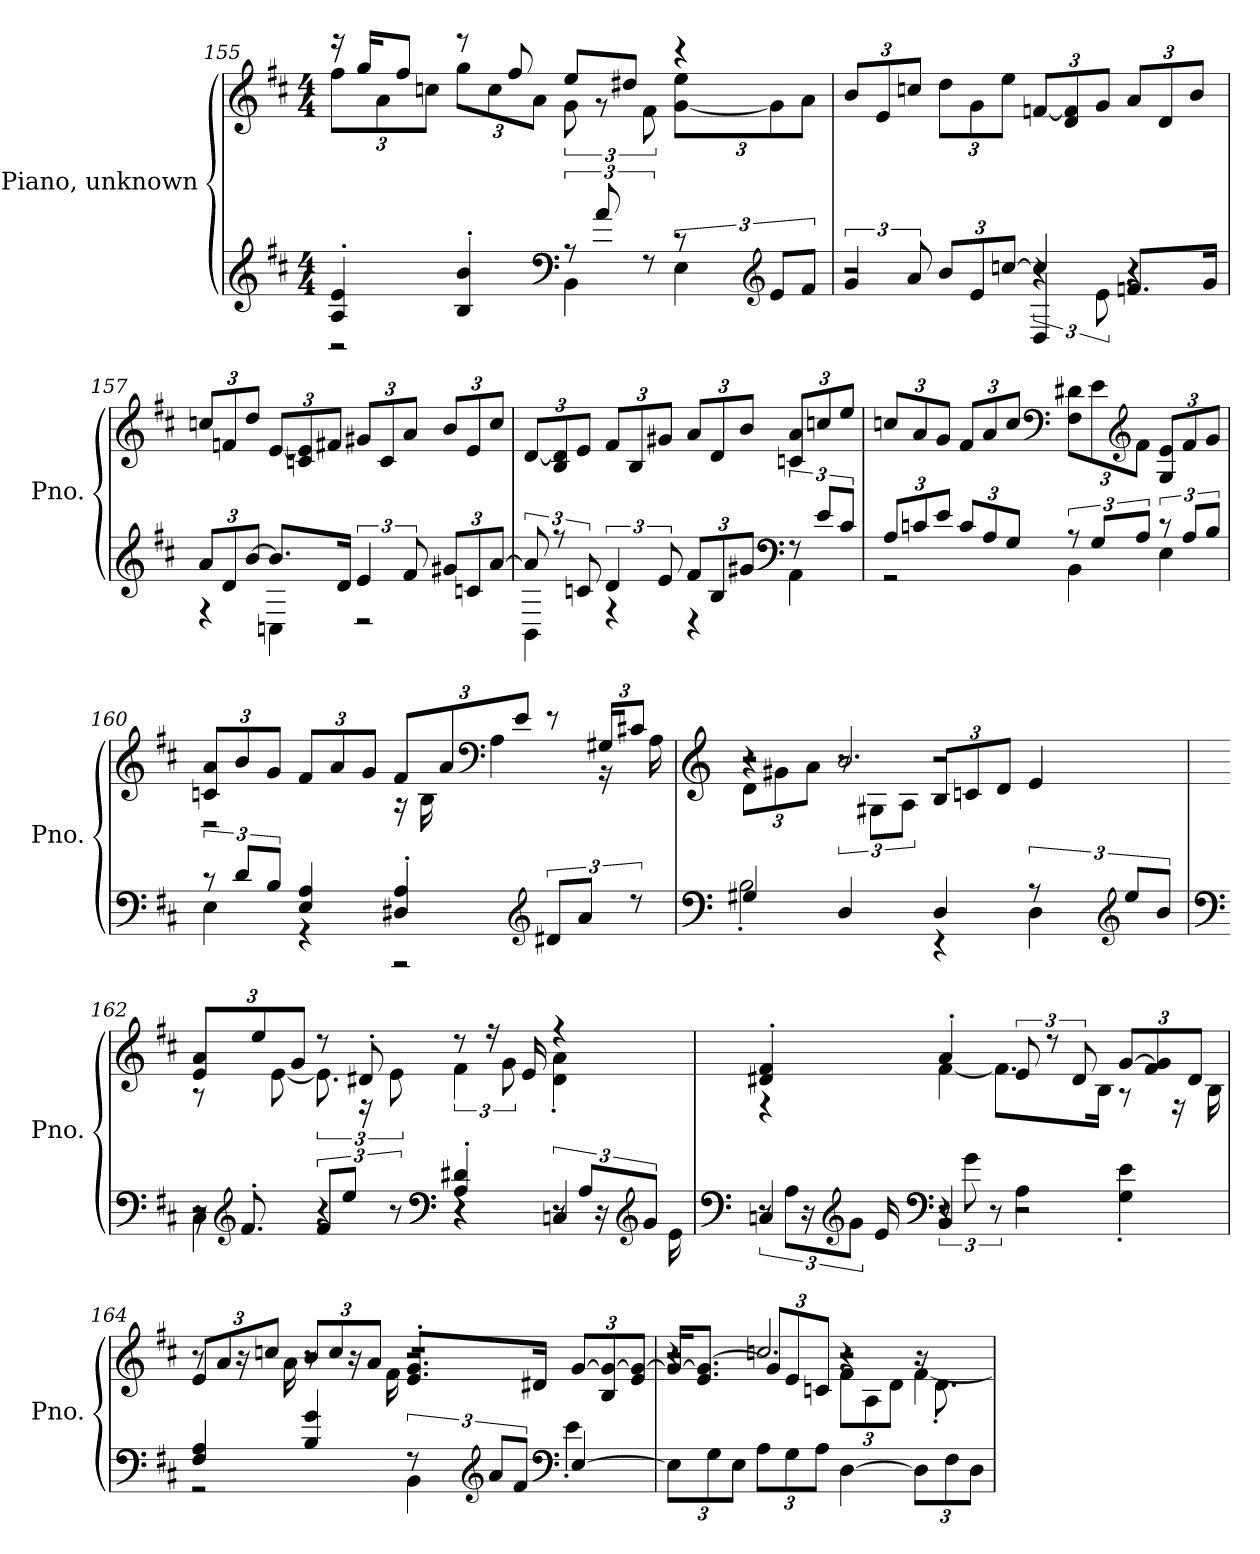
**kern	**kern
*part1	*part1
*staff2	*staff1
*I"Piano, unknown	*
*I'Pno.	*
!!LO:LB:g=z
*clefG2	*clefG2
*k[f#c#]	*k[f#c#]
*M4/4	*M4/4
=155	=155
*^	*^
*	*	*	*Xbrackettup
4A/' 4e/'	2r	16r	12ff#\L
.	.	16gg/KL	.
.	.	.	12a\
.	.	8ff#/J	.
.	.	.	12ccn\J
4B/' 4b/'	.	8r	12gg\L
.	.	.	12cc\
.	.	8ff#/	.
.	.	.	12a\J
*clefF4	*	*	*
*	*	*	*brackettup
12r	4BB\	8ee/L	12g\
12a/	.	.	12r
.	.	8dd#X/J	.
12r	.	.	12f#\
*	*	*	*Xbrackettup
12r	4E\	4r	[12g\ 12ee\L
*clefG2	*	*	*
12e/L	.	.	12g\]
12f#/J	.	.	12a\J
*	*	*v	*v
=156	=156	=156
*	*^	*
6g/	2r	2r	12b/L
.	.	.	12e/
12a/	.	.	12ccn/J
*Xbrackettup	*	*	*
12b/L	.	.	12dd\L
12e/	.	.	12g\
[12ccn/J	.	.	12ee\J
*	*brackettup	*	*
4cc/]	6r	4D/	[12fn/L
.	.	.	12d/ 12f/]
.	12e\	.	12g/J
8.fn/L	4r	4r	12a/L
.	.	.	12d/
.	.	.	12b/J
16g/Jk	.	.	.
*v	*v	*v	*
!!LO:LB:g=z
=157	=157
*Xbrackettup	*
*^	*
12a/L	4r	12ccn/L
12d/	.	12fn/
[12b/J	.	12dd/J
8.b/L]	4Cn\	[12e/L
.	.	12cn/ 12e/]
.	.	12f#X/J
16d/Jk	.	.
*brackettup	*	*
6e/	2r	12g#X/L
.	.	12c/
12f#/	.	12a/J
*Xbrackettup	*	*
12g#X/L	.	12b/L
12cn/	.	12e/
[12a/J	.	12cc/J
=158	=158	=158
*brackettup	*	*
12a/]	4BB\	[12d/L
12r	.	12B/ 12d/]
12cn/	.	12e/J
6d/	4r	12f#/L
.	.	12B/
12e/	.	12g#X/J
*Xbrackettup	*	*
12f#/L	4r	12a/L
12B/	.	12d/
12g#X/J	.	12b/J
*clefF4	*	*
*brackettup	*	*
12r	4AA\	12cn/ 12a/L
12e/L	.	12ccn/
12c/J	.	12ee/J
!!LO:PB:g=z
=159	=159	=159
*Xbrackettup	*	*
12A/L	2r	12ccn/L
12cn/	.	12a/
12e/J	.	12g/J
12c/L	.	12f#/L
12A/	.	12a/
12G/J	.	12cc/J
*	*	*clefF4
*brackettup	*	*
12r	4BB\	12F#\ 12d#X\L
12G/L	.	12e\
*	*	*clefG2
12A/J	.	12f#\J
12r	4E\	12G/ 12e/L
12A/L	.	12f#/
12B/J	.	12g/J
=160	=160	=160
*	*	*^
12r	4E\	12cn/ 12a/L	2r
12d/L	.	12b/	.
12B/J	.	12g/J	.
4E/ 4A/	4r	12f#/L	.
.	.	12a/	.
.	.	12g/J	.
4D#X/' 4A/'	2r	12f#/L	16r
.	.	.	16B\
.	.	12a/	.
*	*	*clefF4	*
.	.	.	4A\
.	.	12e/J	.
*clefG2	*	*	*
12d#X/L	.	8r	.
12a/J	.	.	.
.	.	24G#X/KL	16r
12r	.	12c#X/J	.
.	.	.	16A\
*	*	*v	*v
!!LO:LB:g=z
=161	=161	=161
*clefF4	*	*clefG2
*	*	*^
*	*	*	*^
4G#X/	2B'\	4r	12d\L	2r
.	.	.	12g#X\	.
.	.	.	12a\J	.
*	*	*	*brackettup	*
4D/	.	2.b/	12r	.
.	.	.	12G#X\L	.
.	.	.	12A\J	.
*	*	*	*	*Xbrackettup
4D/	4r	.	2r	12B/L
.	.	.	.	12cn/
.	.	.	.	12d/J
12r	4D\	.	.	4e/
*clefG2	*	*	*	*
12ee/L	.	.	.	.
12b/J	.	.	.	.
*v	*v	*	*	*
*	*v	*v	*v
=162	=162
*clefF4	*
*^	*^
*	*^	*	*
16r	4C#\	2r	12e/ 12a/L	8r
*clefG2	*	*	*	*
8.f#'/	.	.	.	.
.	.	.	12ee/	.
.	.	.	.	[8e\
.	.	.	12g/J	.
*	*	*	*	*brackettup
12f#/L	4r	.	8r	12.e\]
12ee/J	.	.	.	.
.	.	.	8d#X'/	24r
12r	.	.	.	12e\
*clefF4	*	*	*	*
4A/' 4d#X/'	4r	4r	8r	6f#\
.	.	.	16r	.
.	.	.	.	12g\
.	.	.	16e/	.
12r	8r	4Cn/	4r	4d#\' 4a\'
12A/L	.	.	.	.
.	16r	.	.	.
*clefG2	*	*	*	*
12g/J	.	.	.	.
.	16e\	.	.	.
!!LO:LB:g=z	!!
=163	=163	=163	=163	=163
*clefF4	*	*	*	*
8r	12r	4Cn/	4d#X/' 4f#/'	4r
.	12A\L	.	.	.
16r	.	.	.	.
*clefG2	*	*	*	*
.	12g\J	.	.	.
16e/	.	.	.	.
*clefF4	*	*	*	*
4r	12r	4BB/	4a'/	[4f#\
.	12g\	.	.	.
.	12r	.	.	.
2r	4A\	2r	12e/	8.f#\L]
.	.	.	12r	.
.	.	.	12d#/	.
.	.	.	.	16B\Jk
*	*	*	*Xbrackettup	*
.	4G\' 4e\'	.	[12g/L	8r
.	.	.	12f#/ 12g/]	.
.	.	.	.	16r
.	.	.	12d#/J	.
.	.	.	.	16B\
*	*v	*v	*	*
=164	=164	=164	=164
*	*	*	*^
4F#/ 4A/	2r	1r	8r	12e/L
.	.	.	.	12a/
.	.	.	16r	.
.	.	.	.	12ccn/J
.	.	.	16a\	.
4B/ 4g/	.	.	8r	12b/L
.	.	.	.	12cc/
.	.	.	16r	.
.	.	.	.	12a/J
.	.	.	16f#\	.
12r	4BB\	.	2r	8.e/' 8.g/'L
*clefG2	*	*	*	*
12a/L	.	.	.	.
12f#/J	.	.	.	.
.	.	.	.	16d#X/Jk
*clefF4	*	*	*	*
[4E/	4e'\	.	.	[12g/L
.	.	.	.	12B/ 12g/_
.	.	.	.	12e/ 12g/_J
*v	*v	*	*	*
*	*v	*v	*v
!!LO:LB:g=z
=165	=165
*Xbrackettup	*
*	*^
*	*	*^
*	*	*	*^
12E\L]	4r	2r	16g/KL_	2r
.	.	.	8.e/ 8.g/_J	.
12G\	.	.	.	.
12E\J	.	.	.	.
12A\L	2.ccn/	.	12g/L]	.
12G\	.	.	12e/	.
12A\J	.	.	12cn/J	.
[4D\	.	12f#\L	2r	4r
.	.	12A\	.	.
.	.	12d\J	.	.
12D\L]	.	16r	.	[4f#\
.	.	8.d'\	.	.
12F#\	.	.	.	.
12D\J	.	.	.	.
*	*v	*v	*v	*v
=	=
*-	*-
